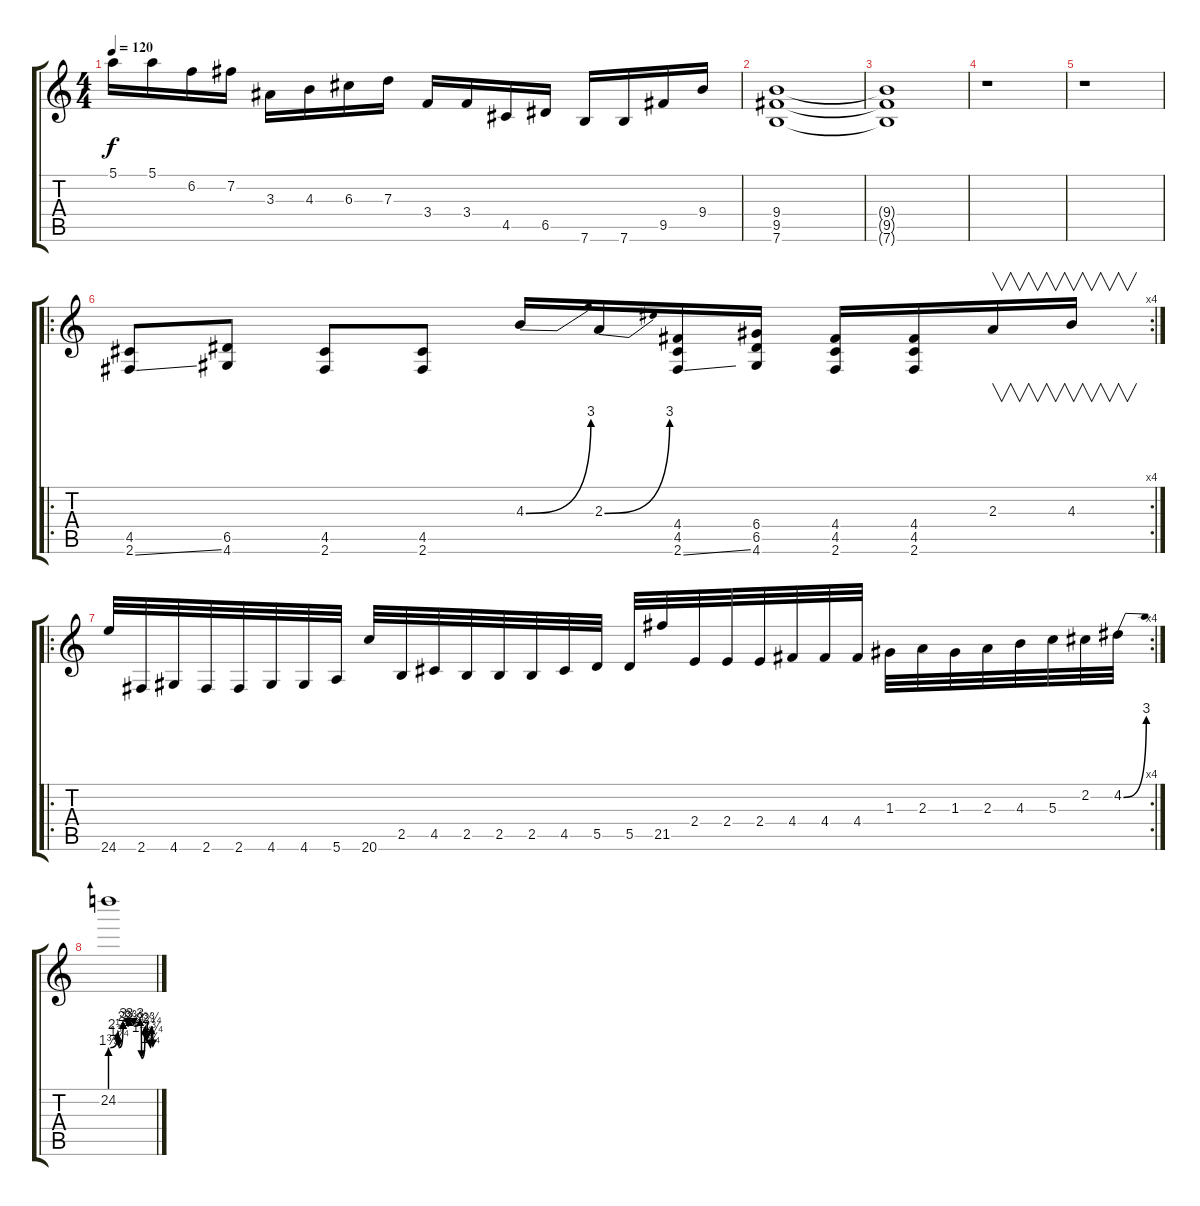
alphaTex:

\track "" {instrument distortionguitar}
\staff {score tabs}
\tuning (E4 B3 G3 D3 A2 E2) {hide}
\ts (4 4)
\tempo 120
\clef g2
\ks c
5.1.16{dy f} 5.1.16 6.2.16 7.2.16 3.3.16 4.3.16 6.3.16 7.3.16 3.4.16 3.4.16 4.5.16 6.5.16 7.6.16 7.6.16 9.5.16 9.4.16 |
(9.4 9.5 7.6).1 |
(9.4{t} 9.5{t} 7.6{t}).1 |
r.1 |
r.1 |
\ro
\rc 4
(4.5 2.6{ss}).8 (6.5 4.6).8 (4.5 2.6).8 (4.5 2.6).8 4.3{be (bend 0 0 60 12)}.16 2.3{be (bend 0 0 60 12)}.16 (4.4 4.5 2.6{ss}).16 (6.4 6.5 4.6).16 (4.4 4.5 2.6).16 (4.4 4.5 2.6).16 2.3.16{v} 4.3.16{v} |
\ro
\rc 4
24.6.32 2.6.32 4.6.32 2.6.32 2.6.32 4.6.32 4.6.32 5.6.32 20.6.32 2.5.32 4.5.32 2.5.32 2.5.32 2.5.32 4.5.32 5.5.32 5.5.32 21.5.32 2.4.32 2.4.32 2.4.32 4.4.32 4.4.32 4.4.32 1.3.32 2.3.32 1.3.32 2.3.32 4.3.32 5.3.32 2.2.32 4.2{be (bend 0 0 60 12)}.32 |
24.2{be (custom 0 7 10 10 12 7 18 12 24 11 27 12 33 11 42 12 44 5 49 11 51 8 56 7 58 11 60 7)}.1
